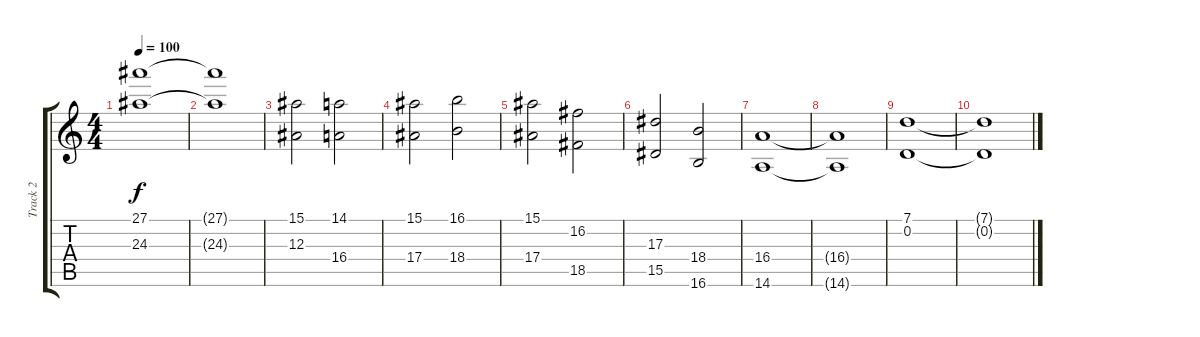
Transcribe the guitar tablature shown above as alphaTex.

\track ("Track 2" "Track 2") {instrument stringensemble1}
\staff {score tabs}
\tuning (G4 D4 Bb3 F3 C3 G2) {hide}
\ts (4 4)
\tempo 100
\clef g2
\ks c
(27.1{t} 24.3{t}).1{dy f volume 3} |
(27.1{t} 24.3{t}).1 |
(15.1 12.3).2{volume 11} (14.1 16.4).2 |
(15.1 17.4).2 (16.1 18.4).2 |
(15.1 17.4).2 (16.2 18.5).2 |
(17.3 15.5).2 (18.4 16.6).2 |
(16.4 14.6).1 |
(16.4{t} 14.6{t}).1 |
(7.1 0.2).1 |
(7.1{t} 0.2{t}).1
